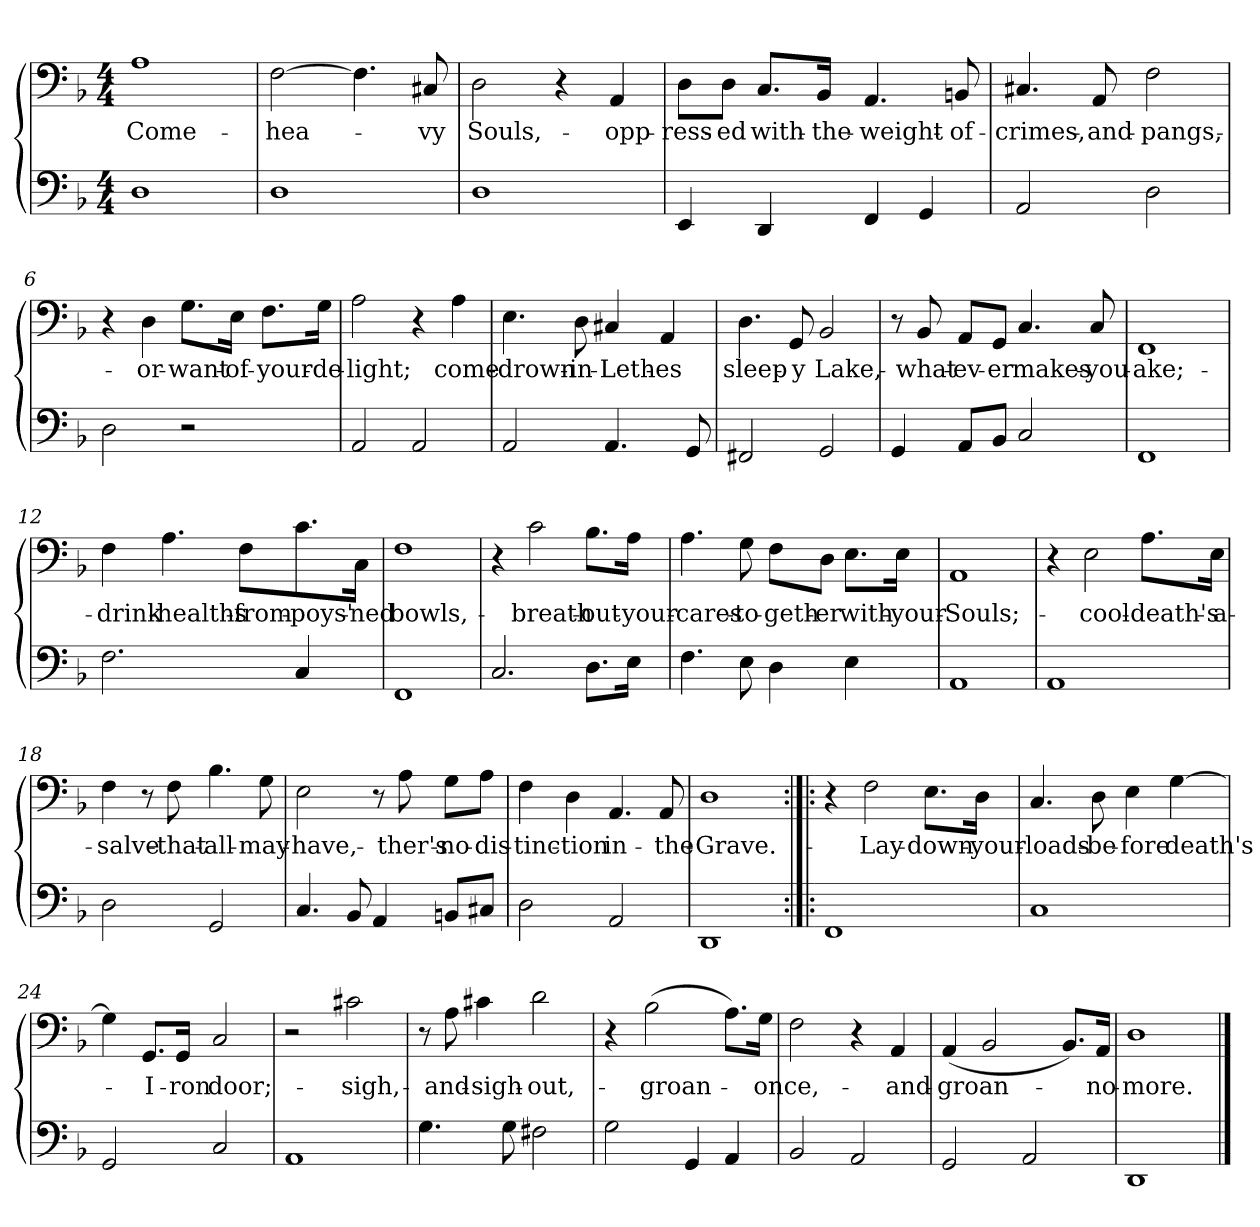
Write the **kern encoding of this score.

**kern	**kern	**text
*part2	*part1	*part1
*staff2	*staff1	*staff1
*clefF4	*clefF4	*
*k[b-]	*k[b-]	*
*d:	*d:	*
*M4/4	*M4/4	*
=1	=1	=1
1D\	1A\	Come-
=2	=2	=2
1D\	[2F\	hea-
.	4.F\]	.
.	8C#X/	-vy
=3	=3	=3
1D\	2D\	Souls,-
.	4r	.
.	4AA/	opp-
=4	=4	=4
4EE/	8D\L	-ress-
.	8D\J	-ed
4DD/	8.C/L	with-
.	16BB-/Jk	the-
4FF/	4.AA/	weight-
4GG/	.	.
.	8BBn/	of-
=5	=5	=5
2AA/	4.C#X/	crimes,-
.	8AA/	and-
2D\	2F\	pangs,-
!!LO:LB:g=z
=6	=6	=6
2D\	4r	.
.	4D\	or-
2r	8.G\L	want-
.	16E\Jk	of-
.	8.F\L	your-
.	16G\Jk	de-
=7	=7	=7
2AA/	2A\	-light;
2AA/	4r	.
.	4A\	come-
=8	=8	=8
2AA/	4.E\	drown-
.	8D\	in-
!	!	!LO:LY:i
4.AA/	4C#X/	Leth-
!	!	!LO:LY:i
.	4AA/	-es
8GG/	.	.
=9	=9	=9
2FF#X/	4.D\	sleep-
.	8GG/	-y
2GG/	2BB-/	Lake,-
=10	=10	=10
4GG/	8r	.
.	8BB-/	what-
8AA/L	8AA/L	ev-
8BB-/J	8GG/J	-er
2C/	4.C/	makes-
.	8C/	you-
=11	=11	=11
1FF/	1FF/	ake;-
!!LO:LB:g=z
=12	=12	=12
2.F\	4F\	drink-
.	4.A\	healths-
.	8F\L	from-
4C/	8.c\	poys'-
.	16C\Jk	-ned
=13	=13	=13
1FF/	1F\	bowls,-
=14	=14	=14
2.C/	4r	.
.	2c\	breath-
8.D\L	8.B-\L	out-
16E\Jk	16A\Jk	your-
=15	=15	=15
4.F\	4.A\	cares-
8E\	8G\	to-
4D\	8F\L	-geth-
.	8D\J	-er
4E\	8.E\L	with-
.	16E\Jk	your-
=16	=16	=16
1AA/	1AA/	Souls;-
=17	=17	=17
1AA/	4r	.
.	2E\	cool-
.	8.A\L	death's-
.	16E\Jk	a-
!!LO:LB:g=z
=18	=18	=18
2D\	4F\	salve-
.	8r	.
.	8F\	that-
2GG/	4.B-\	all-
.	8G\	may-
=19	=19	=19
4.C/	2E\	have,-
8BB-/	.	.
4AA/	8r	.
.	8A\	ther's-
8BBn/L	8G\L	no-
8C#X/J	8A\J	dis-
=20	=20	=20
2D\	4F\	-tinc-
.	4D\	-tion
2AA/	4.AA/	in-
.	8AA/	the-
=21	=21	=21
1DD/	1D\	Grave.-
=22:|!|:	=22:|!|:	=22:|!|:
1FF/	4r	.
.	2F\	Lay-
.	8.E\L	down-
.	16D\Jk	your-
!!LO:LB:g=z
=23	=23	=23
1C/	4.C/	loads-
.	8D\	be-
.	4E\	-fore
.	[4G\	death's-
=24	=24	=24
2GG/	4G\]	.
.	8.GG/L	I-
.	16GG/Jk	-ron
2C/	2C/	door;-
=25	=25	=25
1AA/	2r	.
.	2c#X\	sigh,-
=26	=26	=26
4.G\	8r	.
.	8A\	and-
.	4c#X\	sigh-
8G\	.	.
2F#X\	2d\	out,-
!!LO:PB:g=z
=27	=27	=27
2G\	4r	.
.	(2B-\	groan-
4GG/	.	.
4AA/	8.A\L)	.
.	16G\Jk	once,-
=28	=28	=28
2BB-/	(2F\	.
2AA/	4r	.
.	4AA/	and-
=29	=29	=29
2GG/	(4AA/	groan-
.	2BB-/	.
2AA/	.	.
.	8.BB-/L)	.
.	16AA/Jk	no-
=30	=30	=30
1DD/	1D\	more.-
==	==	==
*-	*-	*-
